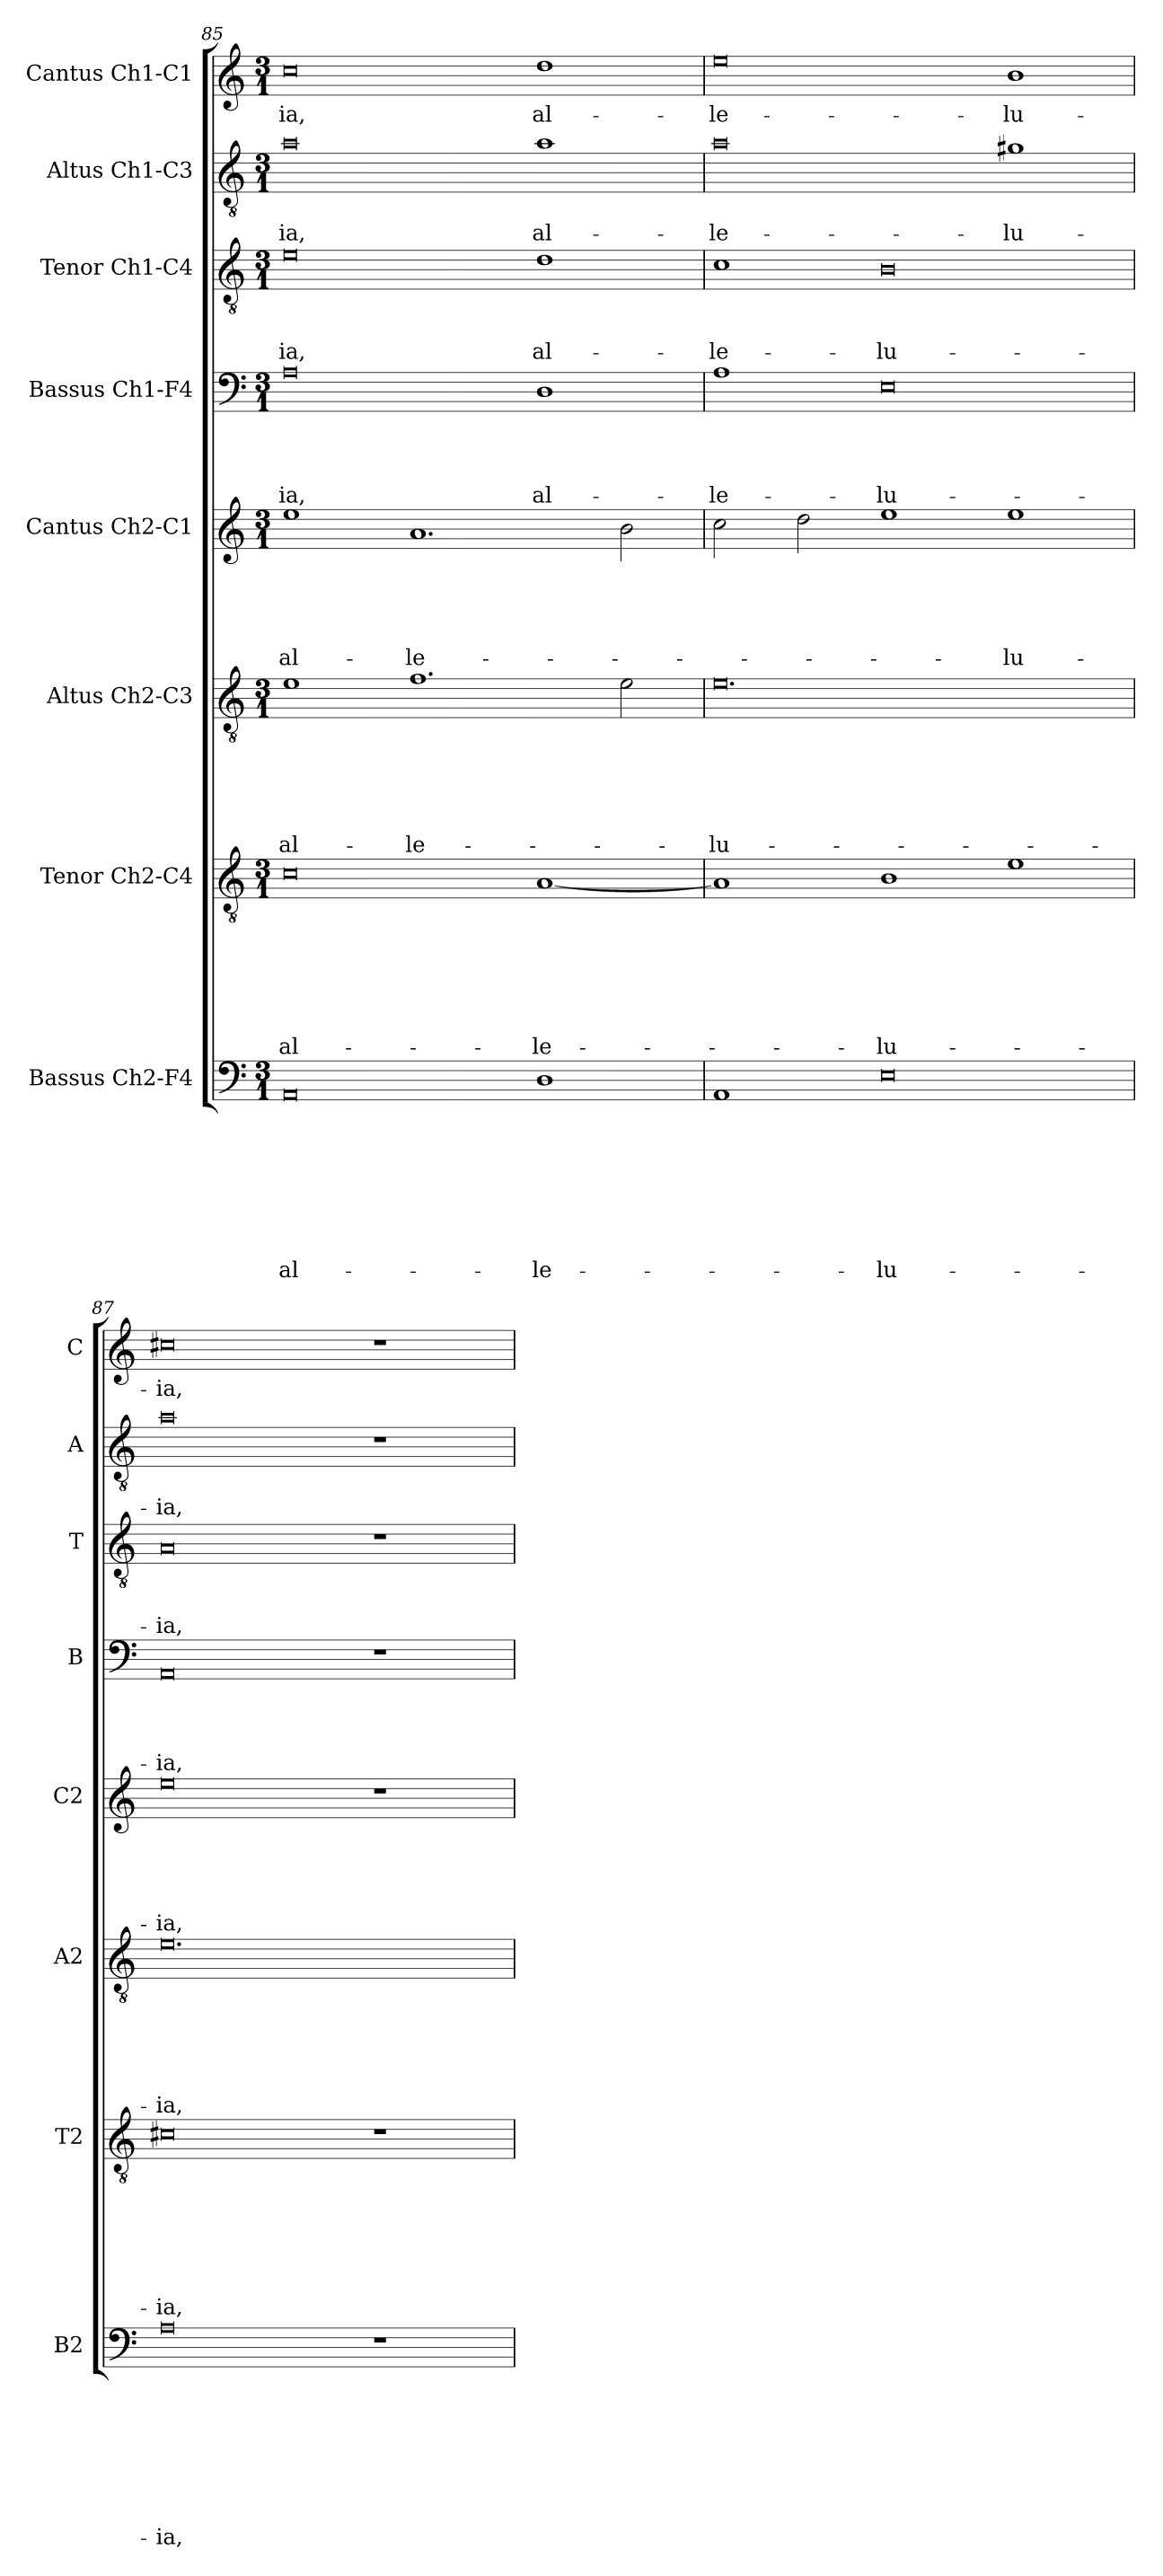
**kern	**text	**text	**text	**text	**text	**text	**text	**text	**kern	**text	**text	**text	**text	**text	**text	**text	**kern	**text	**text	**text	**text	**text	**text	**kern	**text	**text	**text	**text	**text	**kern	**text	**text	**text	**text	**kern	**text	**text	**text	**kern	**text	**text	**kern	**text
*part8	*part8	*part8	*part8	*part8	*part8	*part8	*part8	*part8	*part7	*part7	*part7	*part7	*part7	*part7	*part7	*part7	*part6	*part6	*part6	*part6	*part6	*part6	*part6	*part5	*part5	*part5	*part5	*part5	*part5	*part4	*part4	*part4	*part4	*part4	*part3	*part3	*part3	*part3	*part2	*part2	*part2	*part1	*part1
*staff8	*staff8	*staff8	*staff8	*staff8	*staff8	*staff8	*staff8	*staff8	*staff7	*staff7	*staff7	*staff7	*staff7	*staff7	*staff7	*staff7	*staff6	*staff6	*staff6	*staff6	*staff6	*staff6	*staff6	*staff5	*staff5	*staff5	*staff5	*staff5	*staff5	*staff4	*staff4	*staff4	*staff4	*staff4	*staff3	*staff3	*staff3	*staff3	*staff2	*staff2	*staff2	*staff1	*staff1
*I"Bassus Ch2-F4	*	*	*	*	*	*	*	*	*I"Tenor Ch2-C4	*	*	*	*	*	*	*	*I"Altus Ch2-C3	*	*	*	*	*	*	*I"Cantus Ch2-C1	*	*	*	*	*	*I"Bassus Ch1-F4	*	*	*	*	*I"Tenor Ch1-C4	*	*	*	*I"Altus Ch1-C3	*	*	*I"Cantus Ch1-C1	*
*I'B2	*	*	*	*	*	*	*	*	*I'T2	*	*	*	*	*	*	*	*I'A2	*	*	*	*	*	*	*I'C2	*	*	*	*	*	*I'B	*	*	*	*	*I'T	*	*	*	*I'A	*	*	*I'C	*
*clefF4	*	*	*	*	*	*	*	*	*clefGv2	*	*	*	*	*	*	*	*clefGv2	*	*	*	*	*	*	*clefG2	*	*	*	*	*	*clefF4	*	*	*	*	*clefGv2	*	*	*	*clefGv2	*	*	*clefG2	*
*k[]	*	*	*	*	*	*	*	*	*k[]	*	*	*	*	*	*	*	*k[]	*	*	*	*	*	*	*k[]	*	*	*	*	*	*k[]	*	*	*	*	*k[]	*	*	*	*k[]	*	*	*k[]	*
*C:	*	*	*	*	*	*	*	*	*C:	*	*	*	*	*	*	*	*C:	*	*	*	*	*	*	*C:	*	*	*	*	*	*C:	*	*	*	*	*C:	*	*	*	*C:	*	*	*C:	*
*M3/1	*	*	*	*	*	*	*	*	*M3/1	*	*	*	*	*	*	*	*M3/1	*	*	*	*	*	*	*M3/1	*	*	*	*	*	*M3/1	*	*	*	*	*M3/1	*	*	*	*M3/1	*	*	*M3/1	*
=85	=85	=85	=85	=85	=85	=85	=85	=85	=85	=85	=85	=85	=85	=85	=85	=85	=85	=85	=85	=85	=85	=85	=85	=85	=85	=85	=85	=85	=85	=85	=85	=85	=85	=85	=85	=85	=85	=85	=85	=85	=85	=85	=85
!	!	!	!	!	!	!	!	!LO:LY:b	!	!	!	!	!	!	!	!LO:LY:b	!	!	!	!	!	!	!LO:LY:b	!	!	!	!	!	!LO:LY:b	!	!	!	!	!LO:LY:b	!	!	!	!LO:LY:b	!	!	!LO:LY:b	!	!LO:LY:b
0AA	.	.	.	.	.	.	.	al-	0c	.	.	.	.	.	.	al-	1e	.	.	.	.	.	al-	1ee	.	.	.	.	al-	0A	.	.	.	-ia,	0e	.	.	-ia,	0a	.	-ia,	0cc	-ia,
!	!	!	!	!	!	!	!	!	!	!	!	!	!	!	!	!	!	!	!	!	!	!	!LO:LY:b	!	!	!	!	!	!LO:LY:b	!	!	!	!	!	!	!	!	!	!	!	!	!	!
.	.	.	.	.	.	.	.	.	.	.	.	.	.	.	.	.	1.f	.	.	.	.	.	-le-	1.a	.	.	.	.	-le-	.	.	.	.	.	.	.	.	.	.	.	.	.	.
!	!	!	!	!	!	!	!	!LO:LY:b	!	!	!	!	!	!	!	!LO:LY:b	!	!	!	!	!	!	!	!	!	!	!	!	!	!	!	!	!	!LO:LY:b	!	!	!	!LO:LY:b	!	!	!LO:LY:b	!	!LO:LY:b
1D	.	.	.	.	.	.	.	-le-	[1A	.	.	.	.	.	.	-le-	.	.	.	.	.	.	.	.	.	.	.	.	.	1D	.	.	.	al-	1d	.	.	al-	1a	.	al-	1dd	al-
.	.	.	.	.	.	.	.	.	.	.	.	.	.	.	.	.	2e\	.	.	.	.	.	.	2b\	.	.	.	.	.	.	.	.	.	.	.	.	.	.	.	.	.	.	.
=86	=86	=86	=86	=86	=86	=86	=86	=86	=86	=86	=86	=86	=86	=86	=86	=86	=86	=86	=86	=86	=86	=86	=86	=86	=86	=86	=86	=86	=86	=86	=86	=86	=86	=86	=86	=86	=86	=86	=86	=86	=86	=86	=86
!	!	!	!	!	!	!	!	!	!	!	!	!	!	!	!	!	!	!	!	!	!	!	!LO:LY:b	!	!	!	!	!	!	!	!	!	!	!LO:LY:b	!	!	!	!LO:LY:b	!	!	!LO:LY:b	!	!LO:LY:b
1AA	.	.	.	.	.	.	.	.	1A]	.	.	.	.	.	.	.	0.e	.	.	.	.	.	-lu-	2cc\	.	.	.	.	.	1A	.	.	.	-le-	1c	.	.	-le-	0a	.	-le-	0ee	-le-
.	.	.	.	.	.	.	.	.	.	.	.	.	.	.	.	.	.	.	.	.	.	.	.	2dd\	.	.	.	.	.	.	.	.	.	.	.	.	.	.	.	.	.	.	.
!	!	!	!	!	!	!	!	!LO:LY:b	!	!	!	!	!	!	!	!LO:LY:b	!	!	!	!	!	!	!	!	!	!	!	!	!	!	!	!	!	!LO:LY:b	!	!	!	!LO:LY:b	!	!	!	!	!
0E	.	.	.	.	.	.	.	-lu-	1B	.	.	.	.	.	.	-lu-	.	.	.	.	.	.	.	1ee	.	.	.	.	.	0E	.	.	.	-lu-	0B	.	.	-lu-	.	.	.	.	.
!	!	!	!	!	!	!	!	!	!	!	!	!	!	!	!	!	!	!	!	!	!	!	!	!	!	!	!	!	!LO:LY:b	!	!	!	!	!	!	!	!	!	!	!	!LO:LY:b	!	!LO:LY:b
.	.	.	.	.	.	.	.	.	1e	.	.	.	.	.	.	.	.	.	.	.	.	.	.	1ee	.	.	.	.	-lu-	.	.	.	.	.	.	.	.	.	1g#X	.	-lu-	1b	-lu-
=87	=87	=87	=87	=87	=87	=87	=87	=87	=87	=87	=87	=87	=87	=87	=87	=87	=87	=87	=87	=87	=87	=87	=87	=87	=87	=87	=87	=87	=87	=87	=87	=87	=87	=87	=87	=87	=87	=87	=87	=87	=87	=87	=87
!	!	!	!	!	!	!	!	!LO:LY:b	!	!	!	!	!	!	!	!LO:LY:b	!	!	!	!	!	!	!LO:LY:b	!	!	!	!	!	!LO:LY:b	!	!	!	!	!LO:LY:b	!	!	!	!LO:LY:b	!	!	!LO:LY:b	!	!LO:LY:b
0A	.	.	.	.	.	.	.	-ia,	0c#X	.	.	.	.	.	.	-ia,	0.e	.	.	.	.	.	-ia,	0ee	.	.	.	.	-ia,	0AA	.	.	.	-ia,	0A	.	.	-ia,	0a	.	-ia,	0cc#X	-ia,
1r	.	.	.	.	.	.	.	.	1r	.	.	.	.	.	.	.	.	.	.	.	.	.	.	1r	.	.	.	.	.	1r	.	.	.	.	1r	.	.	.	1r	.	.	1r	.
=	=	=	=	=	=	=	=	=	=	=	=	=	=	=	=	=	=	=	=	=	=	=	=	=	=	=	=	=	=	=	=	=	=	=	=	=	=	=	=	=	=	=	=
*-	*-	*-	*-	*-	*-	*-	*-	*-	*-	*-	*-	*-	*-	*-	*-	*-	*-	*-	*-	*-	*-	*-	*-	*-	*-	*-	*-	*-	*-	*-	*-	*-	*-	*-	*-	*-	*-	*-	*-	*-	*-	*-	*-
